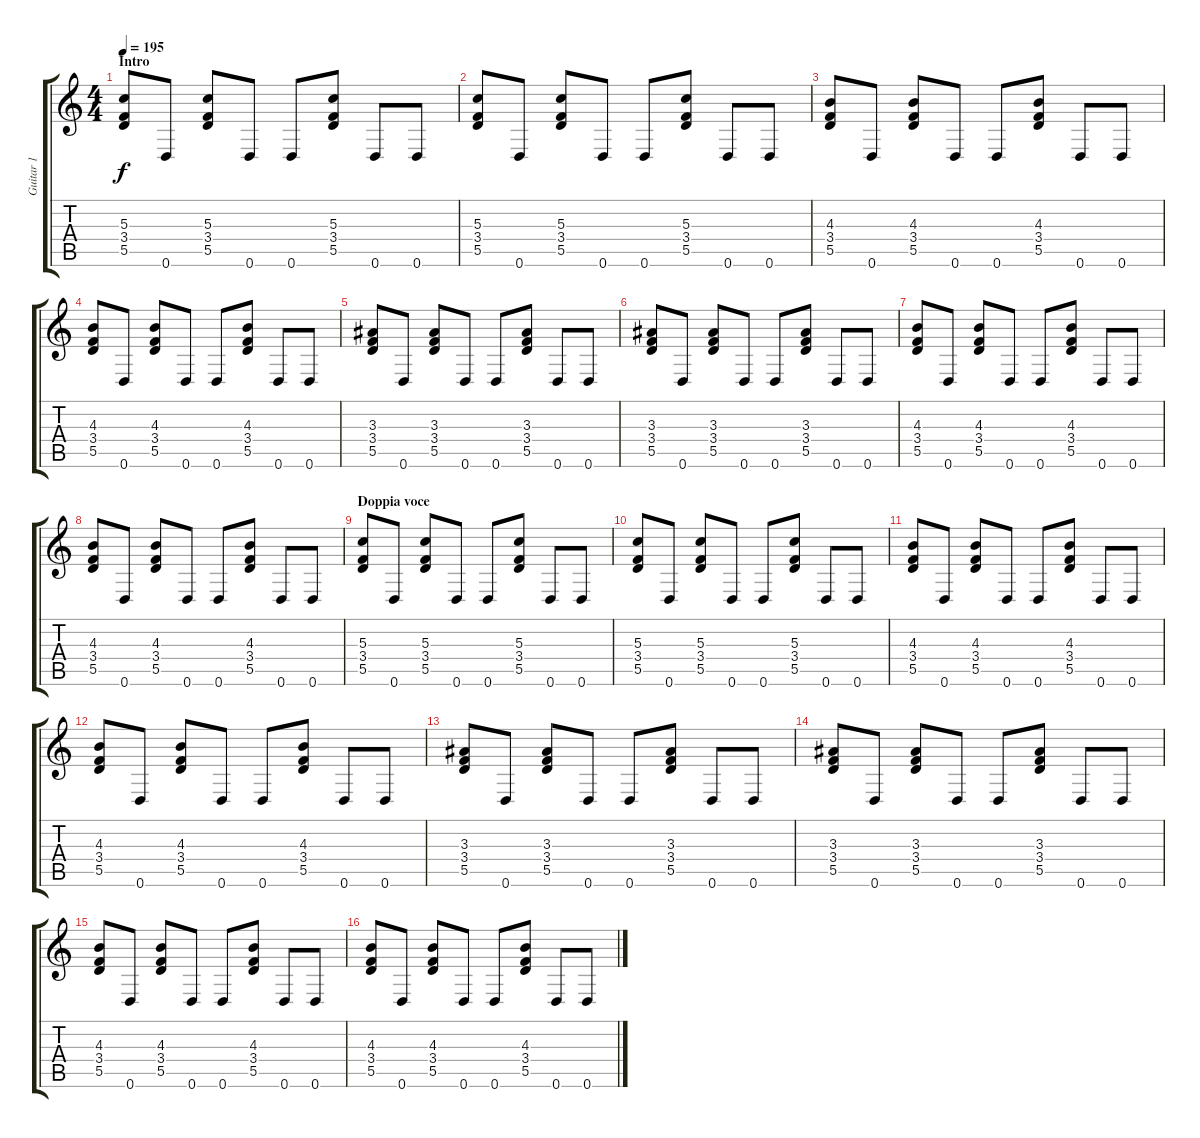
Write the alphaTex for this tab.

\track ("Guitar 1" "Guitar 1") {instrument distortionguitar}
\staff {score tabs}
\tuning (E4 B3 G3 D3 A2 D2) {hide}
\ts (4 4)
\section ("" "Intro")
\tempo 195
\clef g2
\ks c
(5.3 3.4 5.5).8{dy f instrument distortionguitar} 0.6.8 (5.3 3.4 5.5).8 0.6.8 0.6.8 (5.3 3.4 5.5).8 0.6.8 0.6.8 |
(5.3 3.4 5.5).8 0.6.8 (5.3 3.4 5.5).8 0.6.8 0.6.8 (5.3 3.4 5.5).8 0.6.8 0.6.8 |
(4.3 3.4 5.5).8 0.6.8 (4.3 3.4 5.5).8 0.6.8 0.6.8 (4.3 3.4 5.5).8 0.6.8 0.6.8 |
(4.3 3.4 5.5).8 0.6.8 (4.3 3.4 5.5).8 0.6.8 0.6.8 (4.3 3.4 5.5).8 0.6.8 0.6.8 |
(3.3 3.4 5.5).8 0.6.8 (3.3 3.4 5.5).8 0.6.8 0.6.8 (3.3 3.4 5.5).8 0.6.8 0.6.8 |
(3.3 3.4 5.5).8 0.6.8 (3.3 3.4 5.5).8 0.6.8 0.6.8 (3.3 3.4 5.5).8 0.6.8 0.6.8 |
(4.3 3.4 5.5).8 0.6.8 (4.3 3.4 5.5).8 0.6.8 0.6.8 (4.3 3.4 5.5).8 0.6.8 0.6.8 |
(4.3 3.4 5.5).8 0.6.8 (4.3 3.4 5.5).8 0.6.8 0.6.8 (4.3 3.4 5.5).8 0.6.8 0.6.8 |
\section ("" "Doppia voce ")
(5.3 3.4 5.5).8 0.6.8 (5.3 3.4 5.5).8 0.6.8 0.6.8 (5.3 3.4 5.5).8 0.6.8 0.6.8 |
(5.3 3.4 5.5).8 0.6.8 (5.3 3.4 5.5).8 0.6.8 0.6.8 (5.3 3.4 5.5).8 0.6.8 0.6.8 |
(4.3 3.4 5.5).8 0.6.8 (4.3 3.4 5.5).8 0.6.8 0.6.8 (4.3 3.4 5.5).8 0.6.8 0.6.8 |
(4.3 3.4 5.5).8 0.6.8 (4.3 3.4 5.5).8 0.6.8 0.6.8 (4.3 3.4 5.5).8 0.6.8 0.6.8 |
(3.3 3.4 5.5).8 0.6.8 (3.3 3.4 5.5).8 0.6.8 0.6.8 (3.3 3.4 5.5).8 0.6.8 0.6.8 |
(3.3 3.4 5.5).8 0.6.8 (3.3 3.4 5.5).8 0.6.8 0.6.8 (3.3 3.4 5.5).8 0.6.8 0.6.8 |
(4.3 3.4 5.5).8 0.6.8 (4.3 3.4 5.5).8 0.6.8 0.6.8 (4.3 3.4 5.5).8 0.6.8 0.6.8 |
(4.3 3.4 5.5).8 0.6.8 (4.3 3.4 5.5).8 0.6.8 0.6.8 (4.3 3.4 5.5).8 0.6.8 0.6.8
